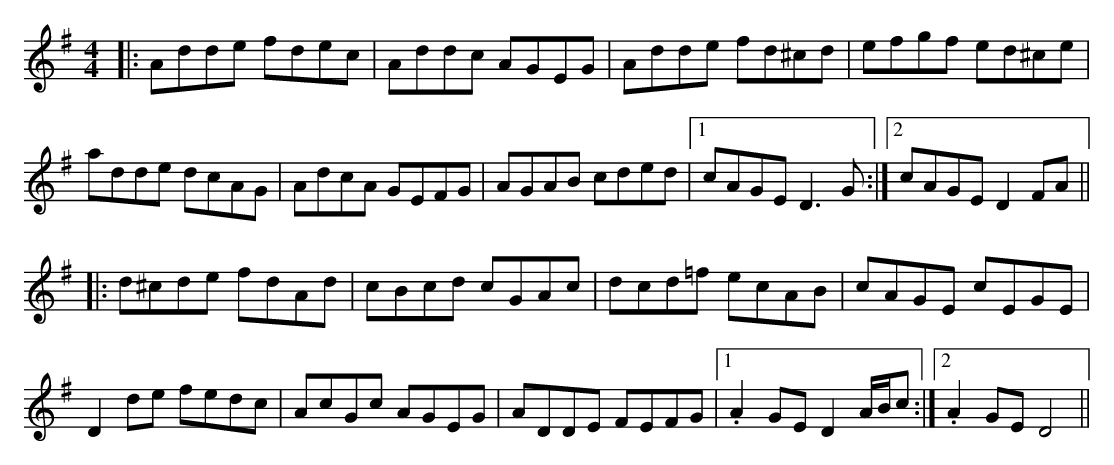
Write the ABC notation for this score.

X:1
M:4/4
K:Dmix
|:Adde fdec|Addc AGEG|Adde fd^cd|efgf ed^ce|
adde dcAG|AdcA GEFG|AGAB cded|1 cAGE D3G:|2 cAGE D2FA||
|:d^cde fdAd|cBcd cGAc|dcd=f ecAB|cAGE cEGE|
D2de fedc|AcGc AGEG|ADDE FEFG|1 .A2GE D2A/B/c:|2 .A2GE D4||
